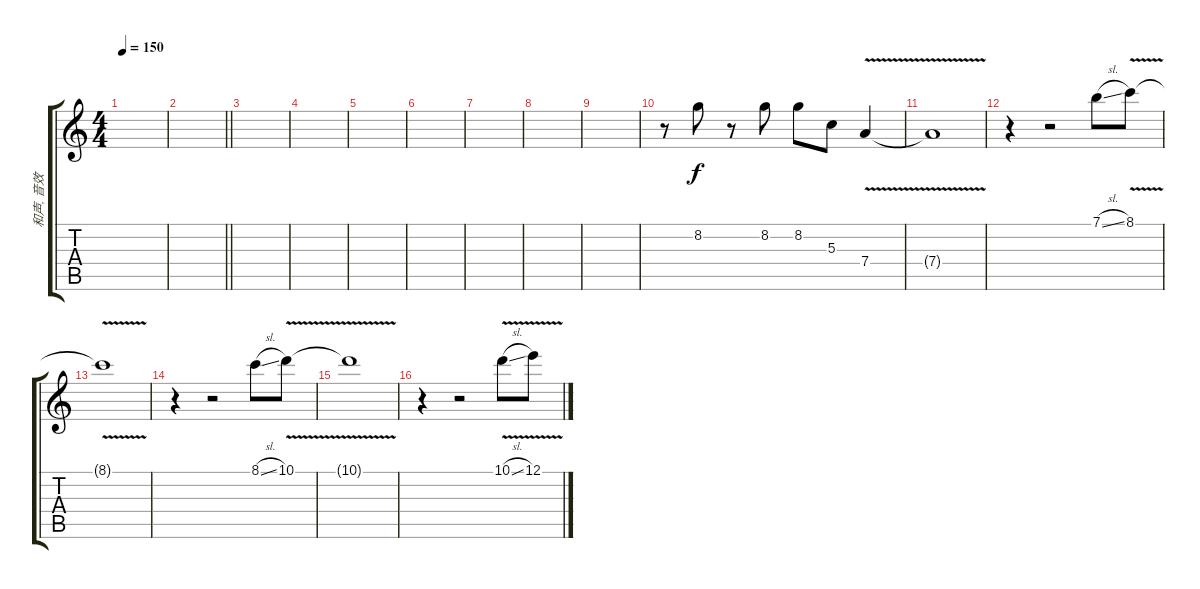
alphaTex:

\track ("和声, 音效" "和声, 音效") {instrument overdrivenguitar}
\staff {score tabs}
\tuning (E4 B3 G3 D3 A2 E2) {hide}
\ts (4 4)
\tempo 150
\clef g2
\ks c
|
\barLineRight lightlight
|
|
|
|
|
|
|
|
r.8{volume 10 instrument acousticguitarnylon} 8.2.8 r.8 8.2.8 8.2.8 5.3.8 7.4{v}.4 |
7.4{t}.1 |
r.4 r.2 7.1{sl}.8 8.1{v}.8 |
8.1{t}.1 |
r.4 r.2 8.1{sl}.8 10.1{v}.8 |
10.1{t}.1 |
r.4 r.2 10.1{v sl}.8 12.1{v}.8
